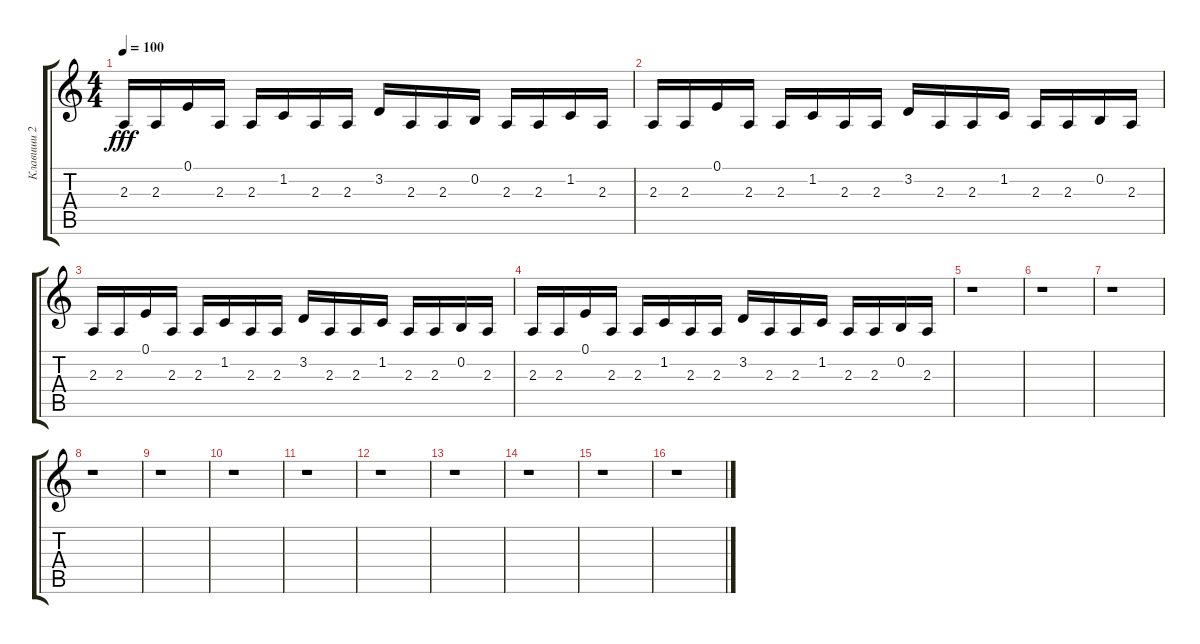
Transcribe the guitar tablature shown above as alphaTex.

\track ("Клавиши 2" "Клавиши 2") {instrument pad1newage}
\staff {score tabs}
\tuning (E4 B3 G3 D3 A2 E2) {hide}
\ts (4 4)
\tempo 100
\clef g2
\ks c
2.3.16{dy fff} 2.3.16 0.1.16 2.3.16 2.3.16 1.2.16 2.3.16 2.3.16 3.2.16 2.3.16 2.3.16 0.2.16 2.3.16 2.3.16 1.2.16 2.3.16 |
2.3.16 2.3.16 0.1.16 2.3.16 2.3.16 1.2.16 2.3.16 2.3.16 3.2.16 2.3.16 2.3.16 1.2.16 2.3.16 2.3.16 0.2.16 2.3.16 |
2.3.16 2.3.16 0.1.16 2.3.16 2.3.16 1.2.16 2.3.16 2.3.16 3.2.16 2.3.16 2.3.16 1.2.16 2.3.16 2.3.16 0.2.16 2.3.16 |
2.3.16 2.3.16 0.1.16 2.3.16 2.3.16 1.2.16 2.3.16 2.3.16 3.2.16 2.3.16 2.3.16 1.2.16 2.3.16 2.3.16 0.2.16 2.3.16 |
r.1 |
r.1 |
r.1 |
r.1 |
r.1 |
r.1 |
r.1 |
r.1 |
r.1 |
r.1 |
r.1 |
r.1
